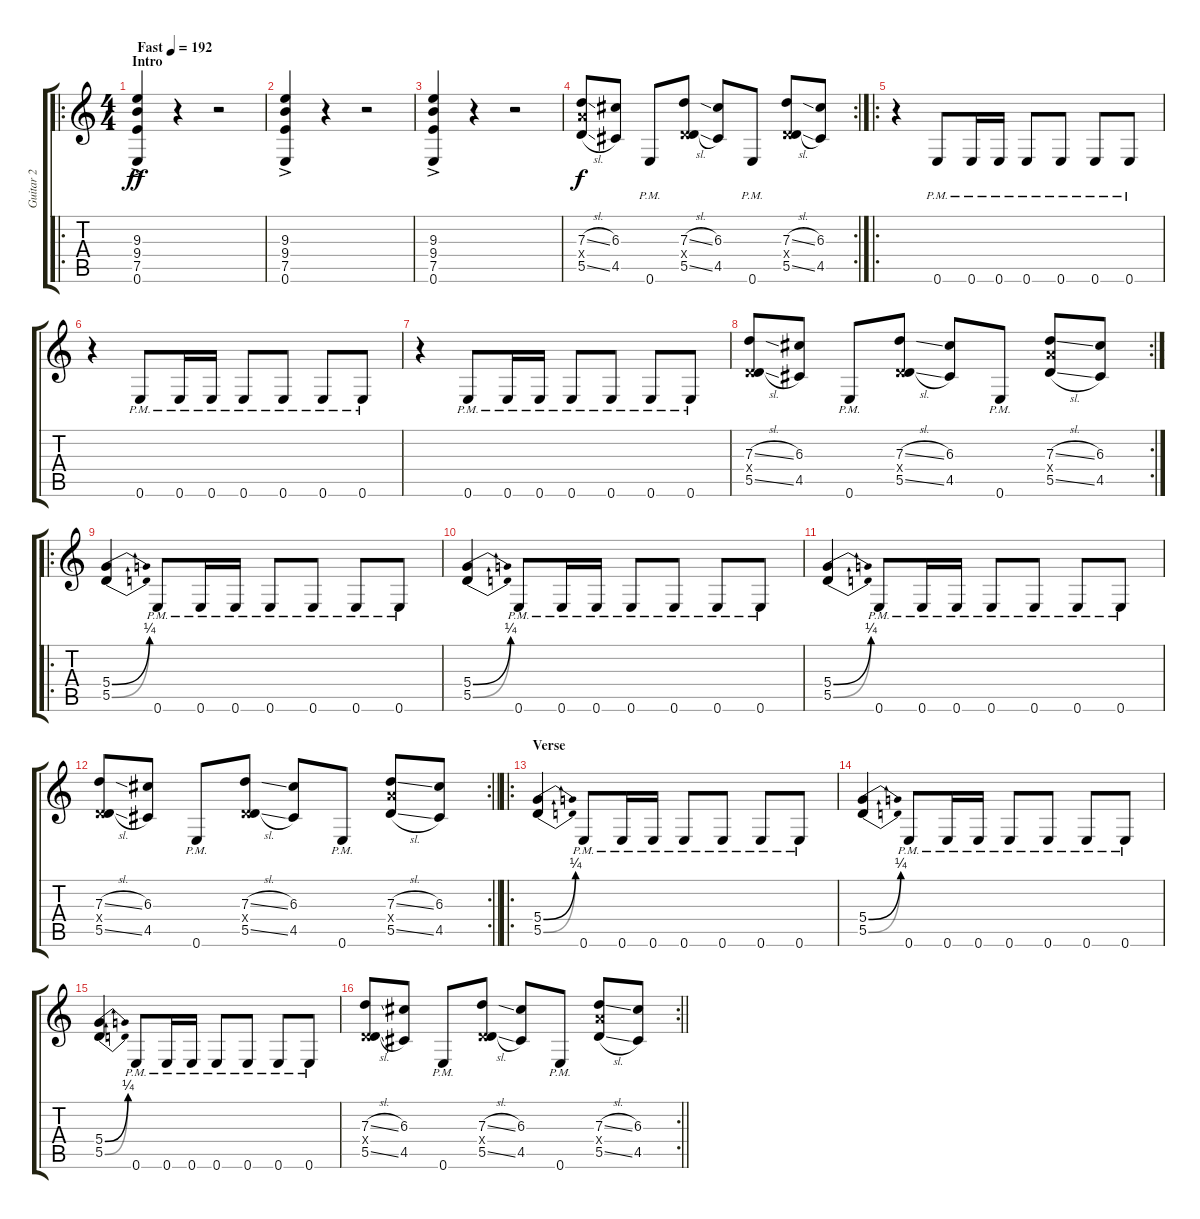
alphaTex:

\track ("Guitar 2" "Guitar 2") {instrument distortionguitar}
\staff {score tabs}
\tuning (E4 B3 G3 D3 A2 E2) {hide}
\ro
\ts (4 4)
\section ("" "Intro")
\tempo (192 "Fast")
\clef g2
\ks c
(9.3{ac} 9.4{ac} 7.5{ac} 0.6{ac}).4{dy ff instrument distortionguitar} r.4 r.2 |
(9.3{ac} 9.4{ac} 7.5{ac} 0.6{ac}).4 r.4 r.2 |
(9.3{ac} 9.4{ac} 7.5{ac} 0.6{ac}).4 r.4 r.2 |
\rc 2
(7.3{sl} 7.4{x} 5.5{sl}).8{dy f} (6.3 4.5).8 0.6{pm}.8 (7.3{sl} 0.4{x} 5.5{sl}).8 (6.3 4.5).8 0.6{pm}.8 (7.3{sl} 0.4{x} 5.5{sl}).8 (6.3 4.5).8 |
\ro
r.4 0.6{pm}.8 0.6{pm}.16 0.6{pm}.16 0.6{pm}.8 0.6{pm}.8 0.6{pm}.8 0.6{pm}.8 |
r.4 0.6{pm}.8 0.6{pm}.16 0.6{pm}.16 0.6{pm}.8 0.6{pm}.8 0.6{pm}.8 0.6{pm}.8 |
r.4 0.6{pm}.8 0.6{pm}.16 0.6{pm}.16 0.6{pm}.8 0.6{pm}.8 0.6{pm}.8 0.6{pm}.8 |
\rc 2
(7.3{sl} 0.4{x} 5.5{sl}).8 (6.3 4.5).8 0.6{pm}.8 (7.3{sl} 0.4{x} 5.5{sl}).8 (6.3 4.5).8 0.6{pm}.8 (7.3{sl} 7.4{x} 5.5{sl}).8 (6.3 4.5).8 |
\ro
(5.4{be (bend 0 0 60 1)} 5.5{be (bend 0 0 60 1)}).4 0.6{pm}.8 0.6{pm}.16 0.6{pm}.16 0.6{pm}.8 0.6{pm}.8 0.6{pm}.8 0.6{pm}.8 |
(5.4{be (bend 0 0 60 1)} 5.5{be (bend 0 0 60 1)}).4 0.6{pm}.8 0.6{pm}.16 0.6{pm}.16 0.6{pm}.8 0.6{pm}.8 0.6{pm}.8 0.6{pm}.8 |
(5.4{be (bend 0 0 60 1)} 5.5{be (bend 0 0 60 1)}).4 0.6{pm}.8 0.6{pm}.16 0.6{pm}.16 0.6{pm}.8 0.6{pm}.8 0.6{pm}.8 0.6{pm}.8 |
\rc 2
\barLineRight lightlight
(7.3{sl} 0.4{x} 5.5{sl}).8 (6.3 4.5).8 0.6{pm}.8 (7.3{sl} 0.4{x} 5.5{sl}).8 (6.3 4.5).8 0.6{pm}.8 (7.3{sl} 7.4{x} 5.5{sl}).8 (6.3 4.5).8 |
\ro
\section ("" "Verse")
(5.4{be (bend 0 0 60 1)} 5.5{be (bend 0 0 60 1)}).4 0.6{pm}.8 0.6{pm}.16 0.6{pm}.16 0.6{pm}.8 0.6{pm}.8 0.6{pm}.8 0.6{pm}.8 |
(5.4{be (bend 0 0 60 1)} 5.5{be (bend 0 0 60 1)}).4 0.6{pm}.8 0.6{pm}.16 0.6{pm}.16 0.6{pm}.8 0.6{pm}.8 0.6{pm}.8 0.6{pm}.8 |
(5.4{be (bend 0 0 60 1)} 5.5{be (bend 0 0 60 1)}).4 0.6{pm}.8 0.6{pm}.16 0.6{pm}.16 0.6{pm}.8 0.6{pm}.8 0.6{pm}.8 0.6{pm}.8 |
\rc 2
\barLineRight lightlight
(7.3{sl} 0.4{x} 5.5{sl}).8 (6.3 4.5).8 0.6{pm}.8 (7.3{sl} 0.4{x} 5.5{sl}).8 (6.3 4.5).8 0.6{pm}.8 (7.3{sl} 7.4{x} 5.5{sl}).8 (6.3 4.5).8
